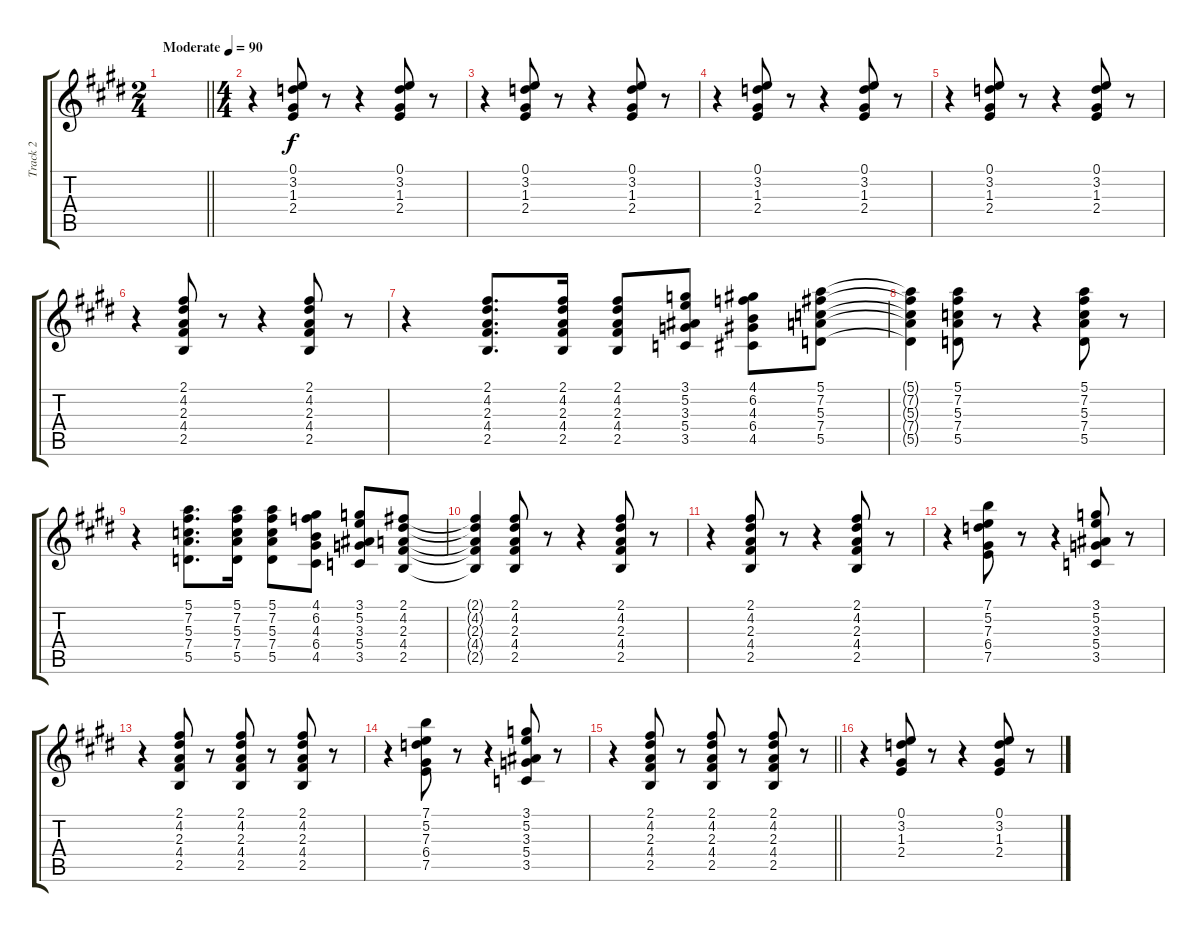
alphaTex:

\track ("Track 2" "Track 2") {instrument electricguitarclean}
\staff {score tabs}
\tuning (E4 B3 G3 D3 A2 E2) {hide}
\ts (2 4)
\tempo (90 "Moderate")
\clef g2
\barLineRight lightlight
\ks e
|
\ts (4 4)
r.4 (0.1 3.2 1.3 2.4).8 r.8 r.4 (0.1 3.2 1.3 2.4).8 r.8 |
r.4 (0.1 3.2 1.3 2.4).8 r.8 r.4 (0.1 3.2 1.3 2.4).8 r.8 |
r.4 (0.1 3.2 1.3 2.4).8 r.8 r.4 (0.1 3.2 1.3 2.4).8 r.8 |
r.4 (0.1 3.2 1.3 2.4).8 r.8 r.4 (0.1 3.2 1.3 2.4).8 r.8 |
r.4 (2.1 4.2 2.3 4.4 2.5).8 r.8 r.4 (2.1 4.2 2.3 4.4 2.5).8 r.8 |
r.4 (2.1 4.2 2.3 4.4 2.5).8{d} (2.1 4.2 2.3 4.4 2.5).16 (2.1 4.2 2.3 4.4 2.5).8 (3.1 5.2 3.3 5.4 3.5).8 (4.1 6.2 4.3 6.4 4.5).8 (5.1 7.2 5.3 7.4 5.5).8 |
(5.1{t} 7.2{t} 5.3{t} 7.4{t} 5.5{t}).4 (5.1 7.2 5.3 7.4 5.5).8 r.8 r.4 (5.1 7.2 5.3 7.4 5.5).8 r.8 |
r.4 (5.1 7.2 5.3 7.4 5.5).8{d} (5.1 7.2 5.3 7.4 5.5).16 (5.1 7.2 5.3 7.4 5.5).8 (4.1 6.2 4.3 6.4 4.5).8 (3.1 5.2 3.3 5.4 3.5).8 (2.1 4.2 2.3 4.4 2.5).8 |
(2.1{t} 4.2{t} 2.3{t} 4.4{t} 2.5{t}).4 (2.1 4.2 2.3 4.4 2.5).8 r.8 r.4 (2.1 4.2 2.3 4.4 2.5).8 r.8 |
r.4 (2.1 4.2 2.3 4.4 2.5).8 r.8 r.4 (2.1 4.2 2.3 4.4 2.5).8 r.8 |
r.4 (7.1 5.2 7.3 6.4 7.5).8 r.8 r.4 (3.1 5.2 3.3 5.4 3.5).8 r.8 |
r.4 (2.1 4.2 2.3 4.4 2.5).8 r.8 (2.1 4.2 2.3 4.4 2.5).8 r.8 (2.1 4.2 2.3 4.4 2.5).8 r.8 |
r.4 (7.1 5.2 7.3 6.4 7.5).8 r.8 r.4 (3.1 5.2 3.3 5.4 3.5).8 r.8 |
\barLineRight lightlight
r.4 (2.1 4.2 2.3 4.4 2.5).8 r.8 (2.1 4.2 2.3 4.4 2.5).8 r.8 (2.1 4.2 2.3 4.4 2.5).8 r.8 |
r.4 (0.1 3.2 1.3 2.4).8 r.8 r.4 (0.1 3.2 1.3 2.4).8 r.8
